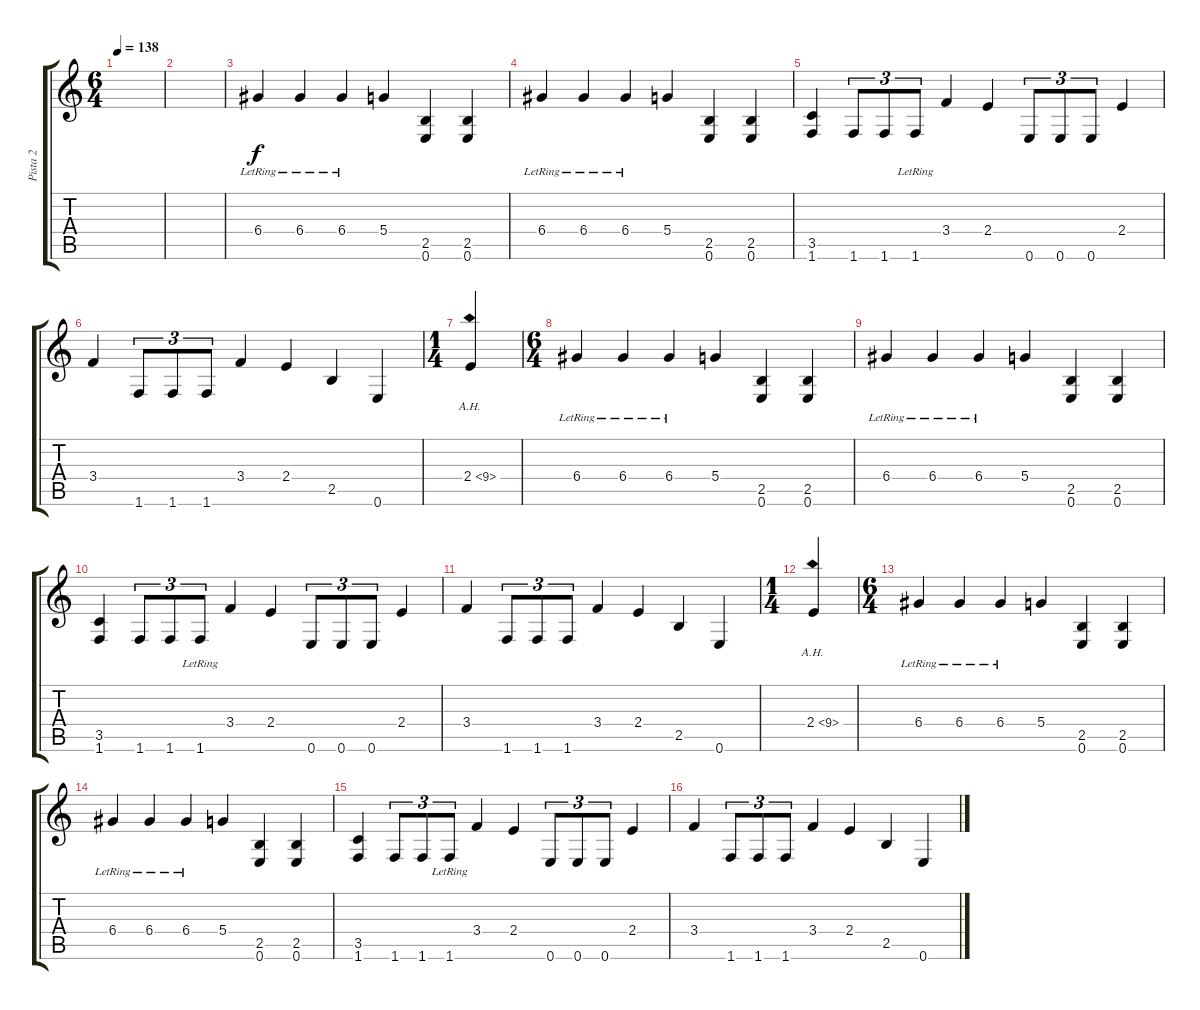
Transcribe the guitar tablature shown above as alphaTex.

\track ("Pista 2" "Pista 2") {instrument distortionguitar}
\staff {score tabs}
\tuning (E4 B3 G3 D3 A2 E2) {hide}
\ts (6 4)
\tempo 138
\clef g2
\ks c
|
|
6.4{lr}.4 6.4{lr}.4 6.4{lr}.4 5.4.4 (2.5 0.6).4 (2.5 0.6).4 |
6.4{lr}.4 6.4{lr}.4 6.4{lr}.4 5.4.4 (2.5 0.6).4 (2.5 0.6).4 |
(3.5 1.6).4 1.6.8{tu (3 2)} 1.6.8{tu (3 2)} 1.6{lr}.8{tu (3 2)} 3.4.4 2.4.4 0.6.8{tu (3 2)} 0.6.8{tu (3 2)} 0.6.8{tu (3 2)} 2.4.4 |
3.4.4 1.6.8{tu (3 2)} 1.6.8{tu (3 2)} 1.6.8{tu (3 2)} 3.4.4 2.4.4 2.5.4 0.6.4 |
\ts (1 4)
2.4{ah 7}.4 |
\ts (6 4)
6.4{lr}.4 6.4{lr}.4 6.4{lr}.4 5.4.4 (2.5 0.6).4 (2.5 0.6).4 |
6.4{lr}.4 6.4{lr}.4 6.4{lr}.4 5.4.4 (2.5 0.6).4 (2.5 0.6).4 |
(3.5 1.6).4 1.6.8{tu (3 2)} 1.6.8{tu (3 2)} 1.6{lr}.8{tu (3 2)} 3.4.4 2.4.4 0.6.8{tu (3 2)} 0.6.8{tu (3 2)} 0.6.8{tu (3 2)} 2.4.4 |
3.4.4 1.6.8{tu (3 2)} 1.6.8{tu (3 2)} 1.6.8{tu (3 2)} 3.4.4 2.4.4 2.5.4 0.6.4 |
\ts (1 4)
2.4{ah 7}.4 |
\ts (6 4)
6.4{lr}.4 6.4{lr}.4 6.4{lr}.4 5.4.4 (2.5 0.6).4 (2.5 0.6).4 |
6.4{lr}.4 6.4{lr}.4 6.4{lr}.4 5.4.4 (2.5 0.6).4 (2.5 0.6).4 |
(3.5 1.6).4 1.6.8{tu (3 2)} 1.6.8{tu (3 2)} 1.6{lr}.8{tu (3 2)} 3.4.4 2.4.4 0.6.8{tu (3 2)} 0.6.8{tu (3 2)} 0.6.8{tu (3 2)} 2.4.4 |
3.4.4 1.6.8{tu (3 2)} 1.6.8{tu (3 2)} 1.6.8{tu (3 2)} 3.4.4 2.4.4 2.5.4 0.6.4
